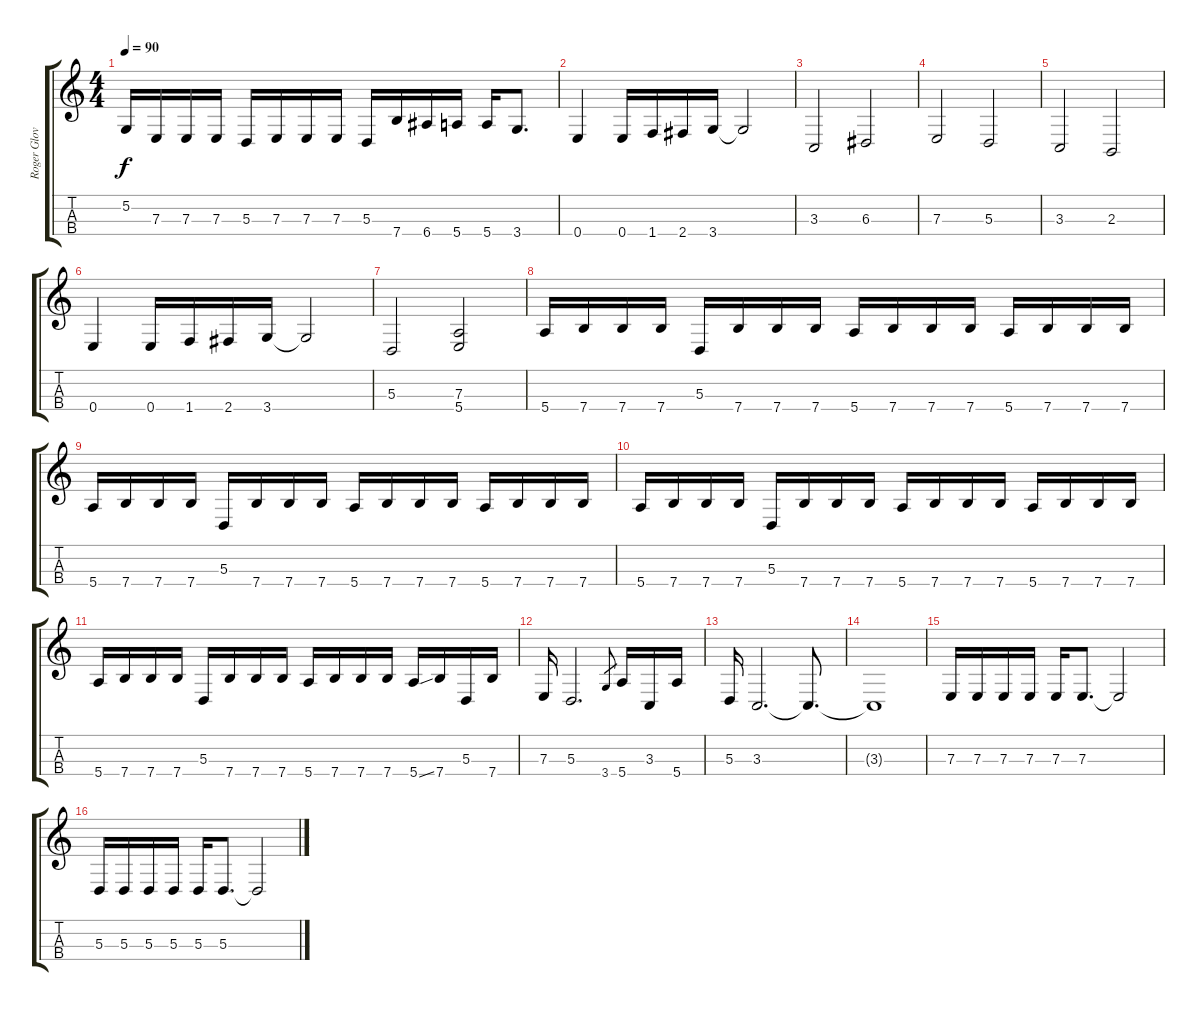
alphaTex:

\track ("Roger Glover (Bass)" "Roger Glov") {instrument electricbassfinger}
\staff {score tabs}
\tuning (G2 D2 A1 E2) {hide}
\ts (4 4)
\tempo 90
\clef g2
\ks c
5.2.16{dy f} 7.3.16 7.3.16 7.3.16 5.3.16 7.3.16 7.3.16 7.3.16 5.3.16 7.4.16 6.4.16 5.4.16 5.4.16 3.4.8{d} |
0.4.4 0.4.16 1.4.16 2.4.16 3.4.16 3.4{t}.2 |
3.3.2 6.3.2 |
7.3.2 5.3.2 |
3.3.2 2.3.2 |
0.4.4 0.4.16 1.4.16 2.4.16 3.4.16 3.4{t}.2 |
5.3.2 (7.3 5.4).2 |
5.4.16 7.4.16 7.4.16 7.4.16 5.3.16 7.4.16 7.4.16 7.4.16 5.4.16 7.4.16 7.4.16 7.4.16 5.4.16 7.4.16 7.4.16 7.4.16 |
5.4.16 7.4.16 7.4.16 7.4.16 5.3.16 7.4.16 7.4.16 7.4.16 5.4.16 7.4.16 7.4.16 7.4.16 5.4.16 7.4.16 7.4.16 7.4.16 |
5.4.16 7.4.16 7.4.16 7.4.16 5.3.16 7.4.16 7.4.16 7.4.16 5.4.16 7.4.16 7.4.16 7.4.16 5.4.16 7.4.16 7.4.16 7.4.16 |
5.4.16 7.4.16 7.4.16 7.4.16 5.3.16 7.4.16 7.4.16 7.4.16 5.4.16 7.4.16 7.4.16 7.4.16 5.4{ss}.16 7.4.16 5.3.16 7.4.16 |
7.3.16 5.3.2{d} 3.4.8{gr} 5.4.16 3.3.16 5.4.16 |
5.3.16 3.3.2{d} 3.3{t}.8{d} |
3.3{t}.1 |
7.3.16 7.3.16 7.3.16 7.3.16 7.3.16 7.3.8{d} 7.3{t}.2 |
5.3.16 5.3.16 5.3.16 5.3.16 5.3.16 5.3.8{d} 5.3{t}.2
